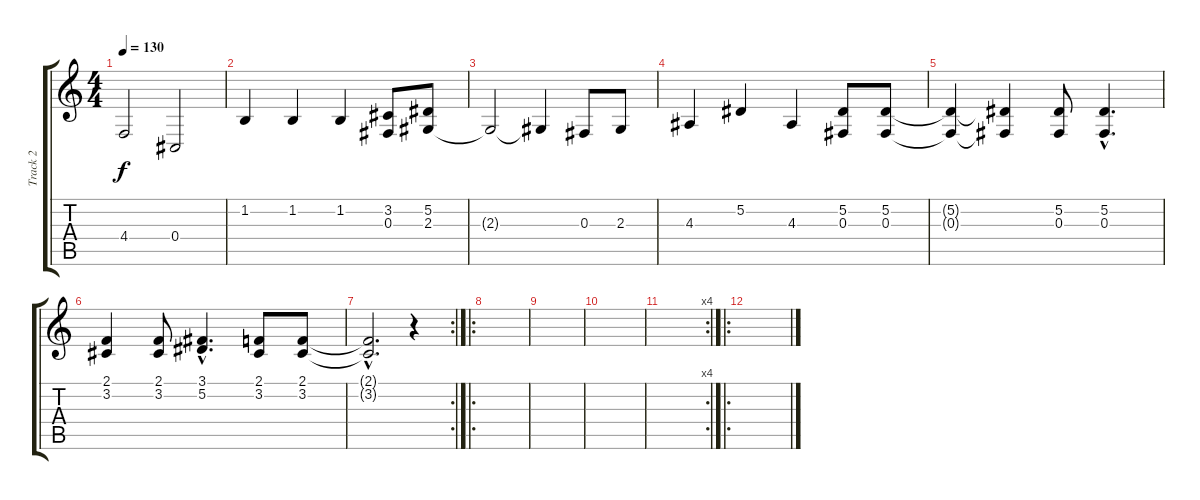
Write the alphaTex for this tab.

\track ("Track 2" "Track 2") {instrument lead8bassandlead}
\staff {score tabs}
\tuning (Eb4 Bb3 Gb3 Db3 Ab2 Eb2) {hide}
\ts (4 4)
\tempo 130
\clef g2
\ks c
4.4.2{dy f} 0.4.2 |
1.2.4 1.2.4 1.2.4 (3.2 0.3).8 (5.2 2.3).8 |
2.3{t}.2 2.3{t}.4 0.3.8 2.3.8 |
4.3.4 5.2.4 4.3.4 (5.2 0.3).8 (5.2 0.3).8 |
(5.2{t} 0.3{t}).4 (5.2{t} 0.3{t}).4 (5.2 0.3).8 (5.2{hac} 0.3{hac}).4{d} |
(2.1 3.2).4 (2.1 3.2).8 (3.1{hac} 5.2{hac}).4{d} (2.1 3.2).8 (2.1 3.2).8 |
\rc 2
(2.1{hac t} 3.2{hac t}).2{d} r.4 |
\ro
|
|
|
\rc 4
|
\ro
